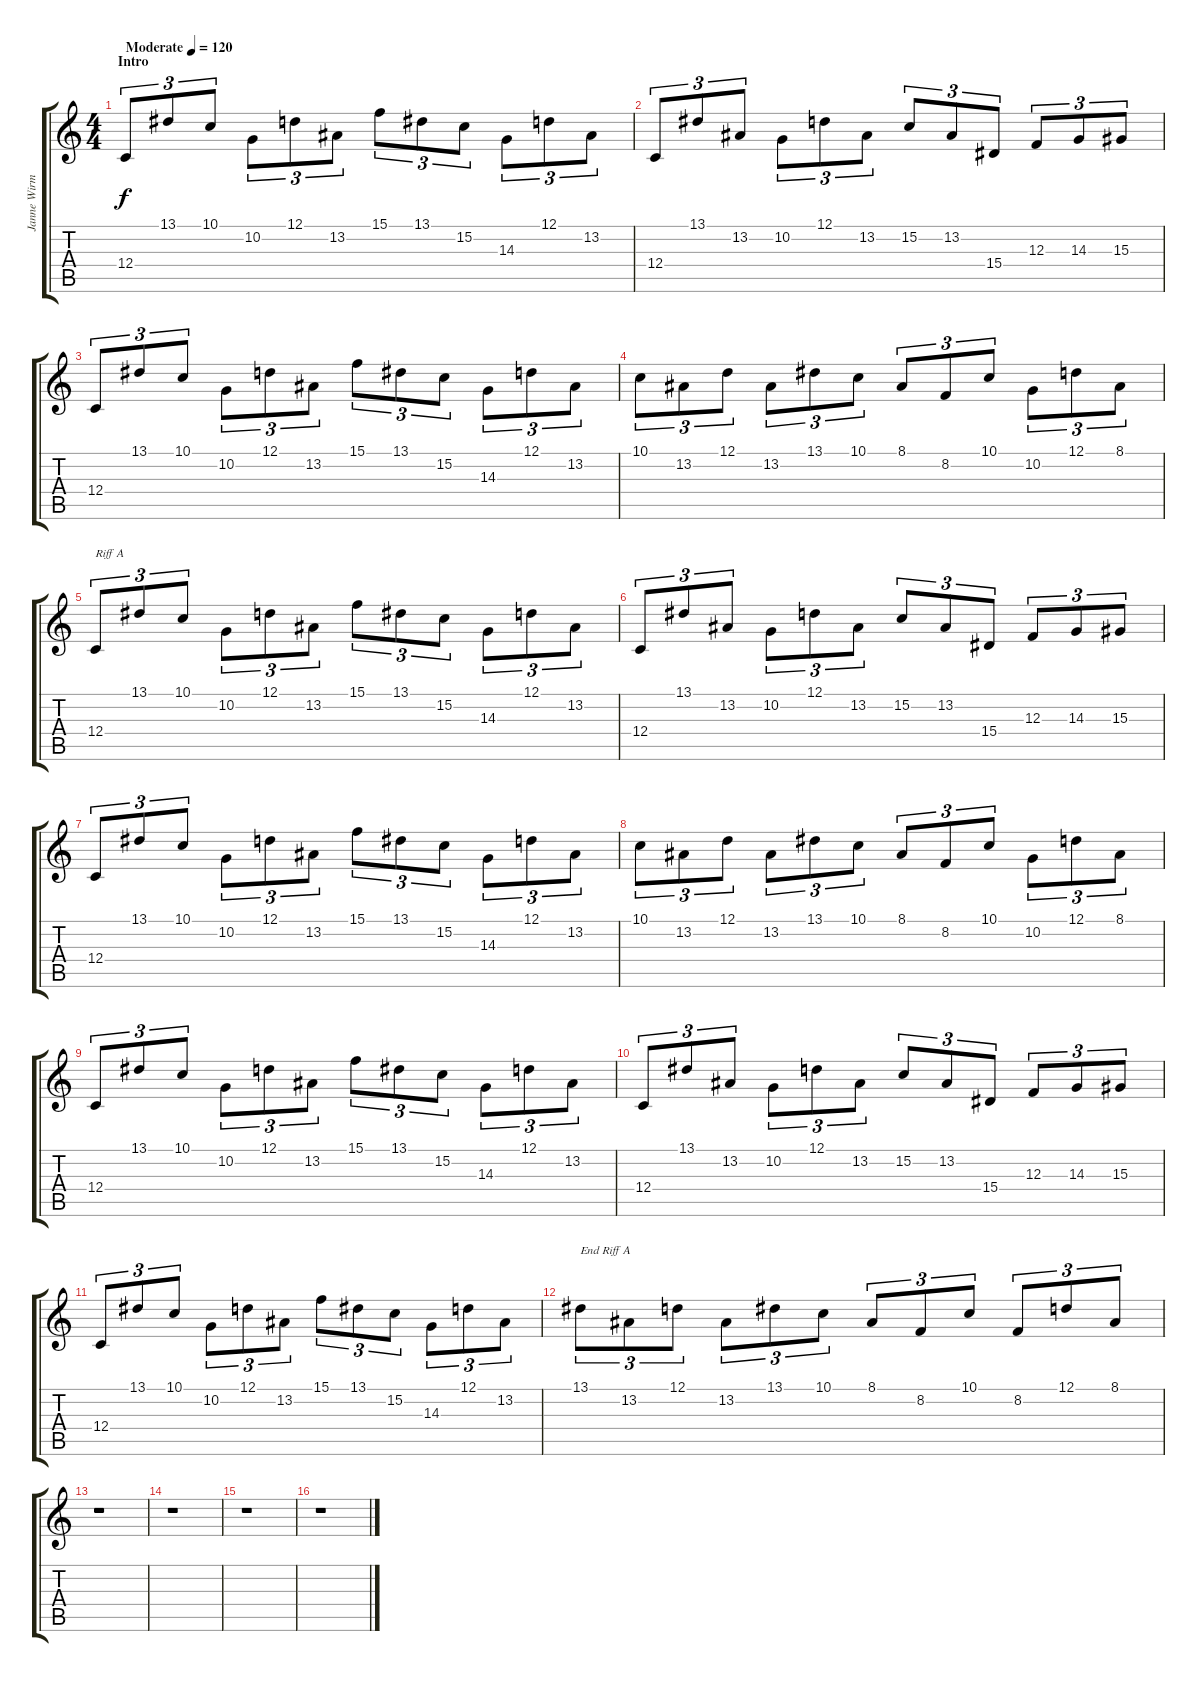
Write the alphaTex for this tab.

\track ("Janne Wirman [Lead Keyboard 2]" "Janne Wirm") {instrument pad1newage}
\staff {score tabs}
\tuning (D4 A3 F3 C3 G2 C2) {hide}
\ts (4 4)
\section ("" "Intro")
\tempo (120 "Moderate")
\clef g2
\ks c
12.4.8{tu (3 2) txt "" dy f instrument pad1newage} 13.1.8{tu (3 2)} 10.1.8{tu (3 2)} 10.2.8{tu (3 2)} 12.1.8{tu (3 2)} 13.2.8{tu (3 2)} 15.1.8{tu (3 2)} 13.1.8{tu (3 2)} 15.2.8{tu (3 2)} 14.3.8{tu (3 2)} 12.1.8{tu (3 2)} 13.2.8{tu (3 2)} |
12.4.8{tu (3 2)} 13.1.8{tu (3 2)} 13.2.8{tu (3 2)} 10.2.8{tu (3 2)} 12.1.8{tu (3 2)} 13.2.8{tu (3 2)} 15.2.8{tu (3 2)} 13.2.8{tu (3 2)} 15.4.8{tu (3 2)} 12.3.8{tu (3 2)} 14.3.8{tu (3 2)} 15.3.8{tu (3 2)} |
12.4.8{tu (3 2)} 13.1.8{tu (3 2)} 10.1.8{tu (3 2)} 10.2.8{tu (3 2)} 12.1.8{tu (3 2)} 13.2.8{tu (3 2)} 15.1.8{tu (3 2)} 13.1.8{tu (3 2)} 15.2.8{tu (3 2)} 14.3.8{tu (3 2)} 12.1.8{tu (3 2)} 13.2.8{tu (3 2)} |
10.1.8{tu (3 2)} 13.2.8{tu (3 2)} 12.1.8{tu (3 2)} 13.2.8{tu (3 2)} 13.1.8{tu (3 2)} 10.1.8{tu (3 2)} 8.1.8{tu (3 2)} 8.2.8{tu (3 2)} 10.1.8{tu (3 2)} 10.2.8{tu (3 2)} 12.1.8{tu (3 2)} 8.1.8{tu (3 2)} |
12.4.8{tu (3 2) txt "Riff A"} 13.1.8{tu (3 2)} 10.1.8{tu (3 2)} 10.2.8{tu (3 2)} 12.1.8{tu (3 2)} 13.2.8{tu (3 2)} 15.1.8{tu (3 2)} 13.1.8{tu (3 2)} 15.2.8{tu (3 2)} 14.3.8{tu (3 2)} 12.1.8{tu (3 2)} 13.2.8{tu (3 2)} |
12.4.8{tu (3 2)} 13.1.8{tu (3 2)} 13.2.8{tu (3 2)} 10.2.8{tu (3 2)} 12.1.8{tu (3 2)} 13.2.8{tu (3 2)} 15.2.8{tu (3 2)} 13.2.8{tu (3 2)} 15.4.8{tu (3 2)} 12.3.8{tu (3 2)} 14.3.8{tu (3 2)} 15.3.8{tu (3 2)} |
12.4.8{tu (3 2)} 13.1.8{tu (3 2)} 10.1.8{tu (3 2)} 10.2.8{tu (3 2)} 12.1.8{tu (3 2)} 13.2.8{tu (3 2)} 15.1.8{tu (3 2)} 13.1.8{tu (3 2)} 15.2.8{tu (3 2)} 14.3.8{tu (3 2)} 12.1.8{tu (3 2)} 13.2.8{tu (3 2)} |
10.1.8{tu (3 2)} 13.2.8{tu (3 2)} 12.1.8{tu (3 2)} 13.2.8{tu (3 2)} 13.1.8{tu (3 2)} 10.1.8{tu (3 2)} 8.1.8{tu (3 2)} 8.2.8{tu (3 2)} 10.1.8{tu (3 2)} 10.2.8{tu (3 2)} 12.1.8{tu (3 2)} 8.1.8{tu (3 2)} |
12.4.8{tu (3 2)} 13.1.8{tu (3 2)} 10.1.8{tu (3 2)} 10.2.8{tu (3 2)} 12.1.8{tu (3 2)} 13.2.8{tu (3 2)} 15.1.8{tu (3 2)} 13.1.8{tu (3 2)} 15.2.8{tu (3 2)} 14.3.8{tu (3 2)} 12.1.8{tu (3 2)} 13.2.8{tu (3 2)} |
12.4.8{tu (3 2)} 13.1.8{tu (3 2)} 13.2.8{tu (3 2)} 10.2.8{tu (3 2)} 12.1.8{tu (3 2)} 13.2.8{tu (3 2)} 15.2.8{tu (3 2)} 13.2.8{tu (3 2)} 15.4.8{tu (3 2)} 12.3.8{tu (3 2)} 14.3.8{tu (3 2)} 15.3.8{tu (3 2)} |
12.4.8{tu (3 2)} 13.1.8{tu (3 2)} 10.1.8{tu (3 2)} 10.2.8{tu (3 2)} 12.1.8{tu (3 2)} 13.2.8{tu (3 2)} 15.1.8{tu (3 2)} 13.1.8{tu (3 2)} 15.2.8{tu (3 2)} 14.3.8{tu (3 2)} 12.1.8{tu (3 2)} 13.2.8{tu (3 2)} |
13.1.8{tu (3 2) txt "End Riff A"} 13.2.8{tu (3 2)} 12.1.8{tu (3 2)} 13.2.8{tu (3 2)} 13.1.8{tu (3 2)} 10.1.8{tu (3 2)} 8.1.8{tu (3 2)} 8.2.8{tu (3 2)} 10.1.8{tu (3 2)} 8.2.8{tu (3 2)} 12.1.8{tu (3 2)} 8.1.8{tu (3 2)} |
r.1 |
r.1 |
r.1 |
r.1
